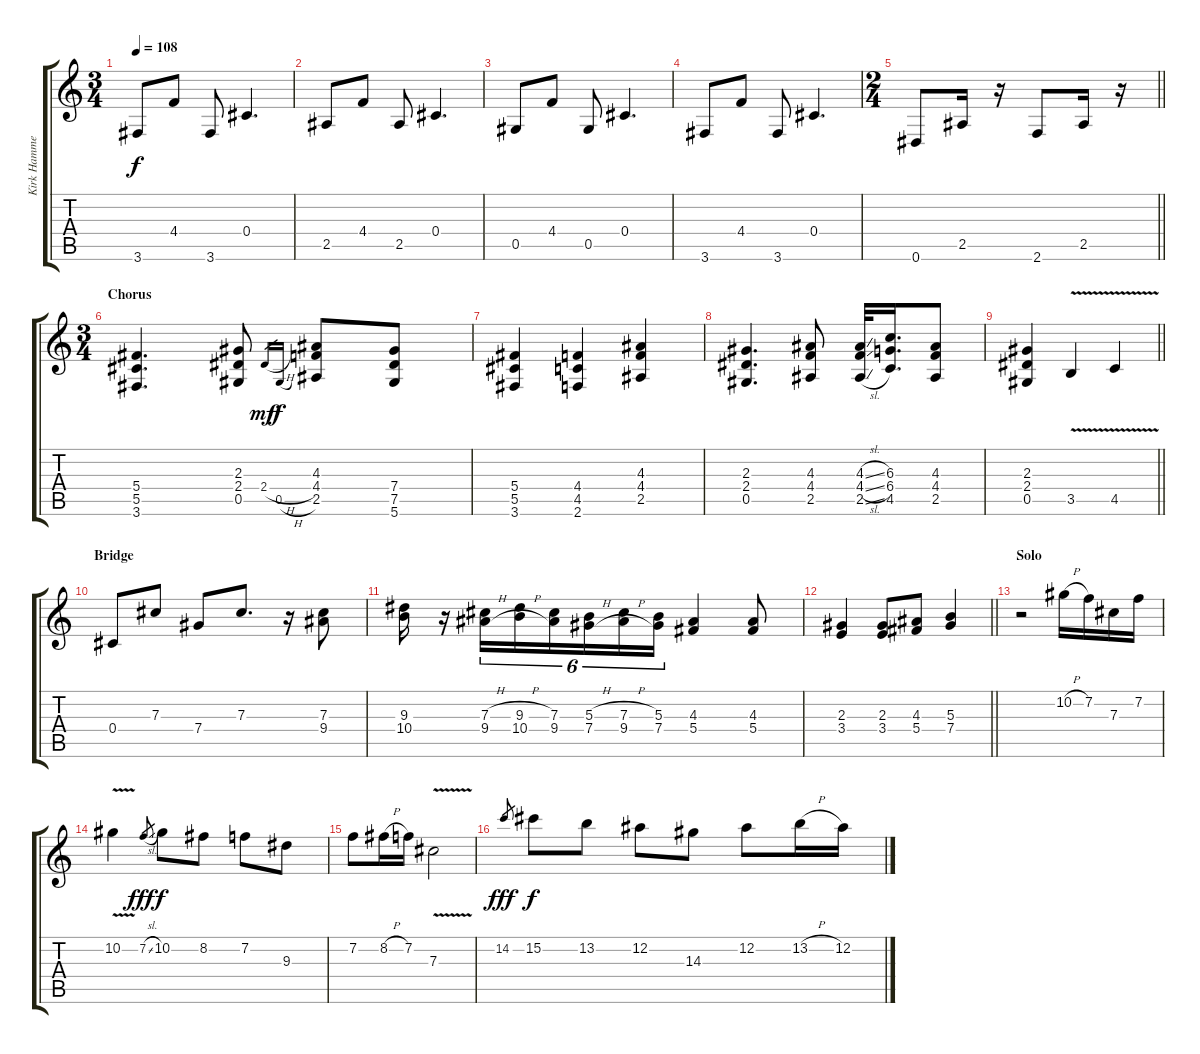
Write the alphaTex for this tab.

\track ("Kirk Hammett" "Kirk Hamme") {instrument electricguitarjazz}
\staff {score tabs}
\tuning (Eb4 Bb3 Gb3 Db3 Ab2 Eb2) {hide}
\ts (3 4)
\tempo 108
\clef g2
\ks c
3.6.8{dy f} 4.4.8 3.6.8 0.4.4{d} |
2.5.8 4.4.8 2.5.8 0.4.4{d} |
0.5.8 4.4.8 0.5.8 0.4.4{d} |
3.6.8 4.4.8 3.6.8 0.4.4{d} |
\ts (2 4)
\barLineRight lightlight
0.6.8 2.5.16 r.16 2.6.8 2.5.16 r.16 |
\ts (3 4)
\section ("" "Chorus")
(5.4 5.5 3.6).4{d instrument overdrivenguitar} (2.3 2.4 0.5).8 2.4{h}.16{gr dy mf} 0.5{h}.16{gr dy f} (4.3 4.4 2.5).8 (7.4 7.5 5.6).8 |
(5.4 5.5 3.6).4 (4.4 4.5 2.6).4 (4.3 4.4 2.5).4 |
(2.3 2.4 0.5).4{d} (4.3 4.4 2.5).8 (4.3{sl} 4.4{sl} 2.5{sl}).32 (6.3 6.4 4.5).16{d} (4.3 4.4 2.5).8 |
\barLineRight lightlight
(2.3 2.4 0.5).4 3.5{v}.4 4.5{v}.4 |
\section ("" "Bridge")
0.4.8{instrument electricguitarjazz} 7.3.8 7.4.8 7.3.8{d} r.16 (7.3 9.4).8 |
(9.3 10.4).16 r.16 (7.3{h} 9.4{h}).16{tu (6 4)} (9.3{h} 10.4{h}).16{tu (6 4)} (7.3 9.4).16{tu (6 4)} (5.3{h} 7.4{h}).16{tu (6 4)} (7.3{h} 9.4{h}).16{tu (6 4)} (5.3 7.4).16{tu (6 4)} (4.3 5.4).4 (4.3 5.4).8 |
\barLineRight lightlight
(2.3 3.4).4 (2.3 3.4).8 (4.3 5.4).8 (5.3 7.4).4 |
\section ("" "Solo")
r.2{instrument overdrivenguitar} 10.2{h}.16 7.2.16 7.3.16 7.2.16 |
10.2{v}.4 7.2{sl}.8{gr dy fff} 10.2.8{dy f} 8.2.8 7.2.8 9.3.8 |
7.2.8 8.2{h}.16 7.2.16 7.3{v}.2 |
14.2.8{gr dy fff} 15.2.8{dy f} 13.2.8 12.2.8 14.3.8 12.2.8 13.2{h}.16 12.2.16
